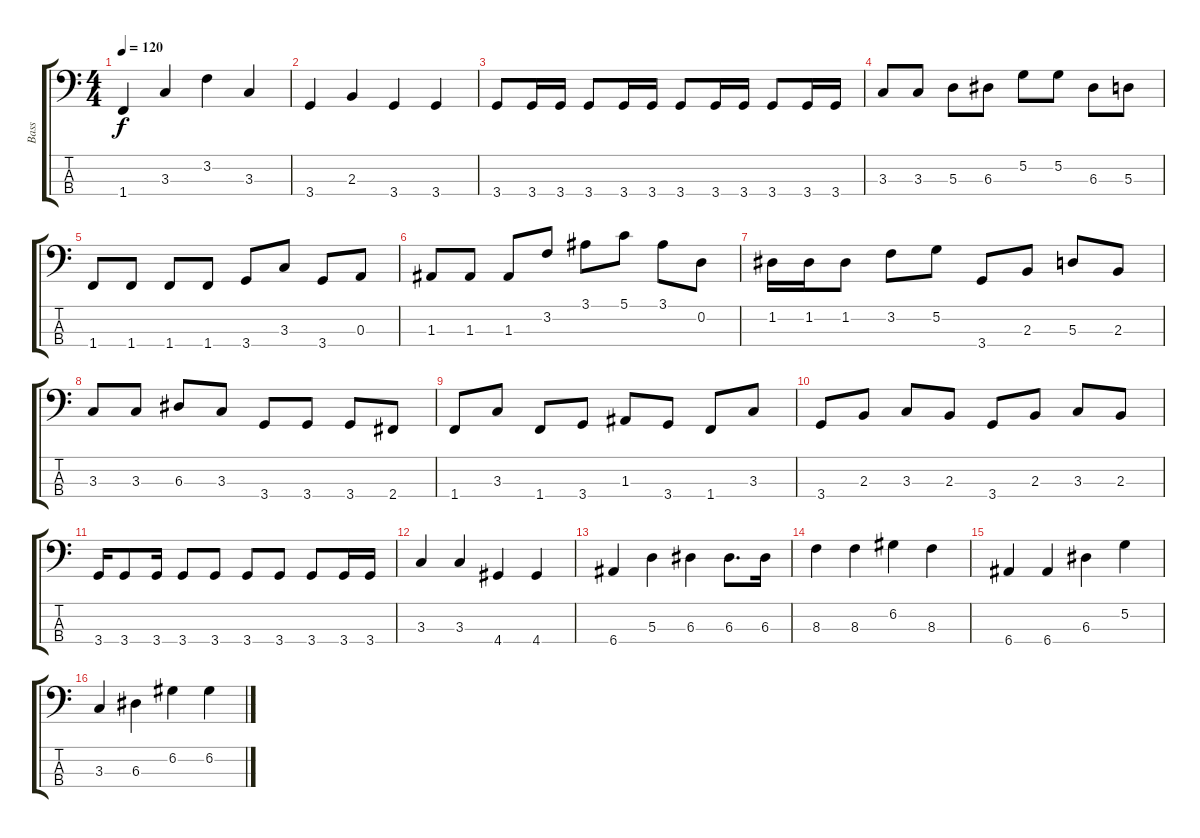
\track ("Bass" "Bass") {instrument electricbassfinger}
\staff {score tabs}
\tuning (G2 D2 A1 E1) {hide}
\ts (4 4)
\tempo 120
\clef f4
\ks c
1.4.4{dy f} 3.3.4 3.2.4 3.3.4 |
3.4.4 2.3.4 3.4.4 3.4.4 |
3.4.8 3.4.16 3.4.16 3.4.8 3.4.16 3.4.16 3.4.8 3.4.16 3.4.16 3.4.8 3.4.16 3.4.16 |
3.3.8 3.3.8 5.3.8 6.3.8 5.2.8 5.2.8 6.3.8 5.3.8 |
1.4.8 1.4.8 1.4.8 1.4.8 3.4.8 3.3.8 3.4.8 0.3.8 |
1.3.8 1.3.8 1.3.8 3.2.8 3.1.8 5.1.8 3.1.8 0.2.8 |
1.2.16 1.2.16 1.2.8 3.2.8 5.2.8 3.4.8 2.3.8 5.3.8 2.3.8 |
3.3.8 3.3.8 6.3.8 3.3.8 3.4.8 3.4.8 3.4.8 2.4.8 |
1.4.8 3.3.8 1.4.8 3.4.8 1.3.8 3.4.8 1.4.8 3.3.8 |
3.4.8 2.3.8 3.3.8 2.3.8 3.4.8 2.3.8 3.3.8 2.3.8 |
3.4.16 3.4.8 3.4.16 3.4.8 3.4.8 3.4.8 3.4.8 3.4.8 3.4.16 3.4.16 |
3.3.4 3.3.4 4.4.4 4.4.4 |
6.4.4 5.3.4 6.3.4 6.3.8{d} 6.3.16 |
8.3.4 8.3.4 6.2.4 8.3.4 |
6.4.4 6.4.4 6.3.4 5.2.4 |
3.3.4 6.3.4 6.2.4 6.2.4
